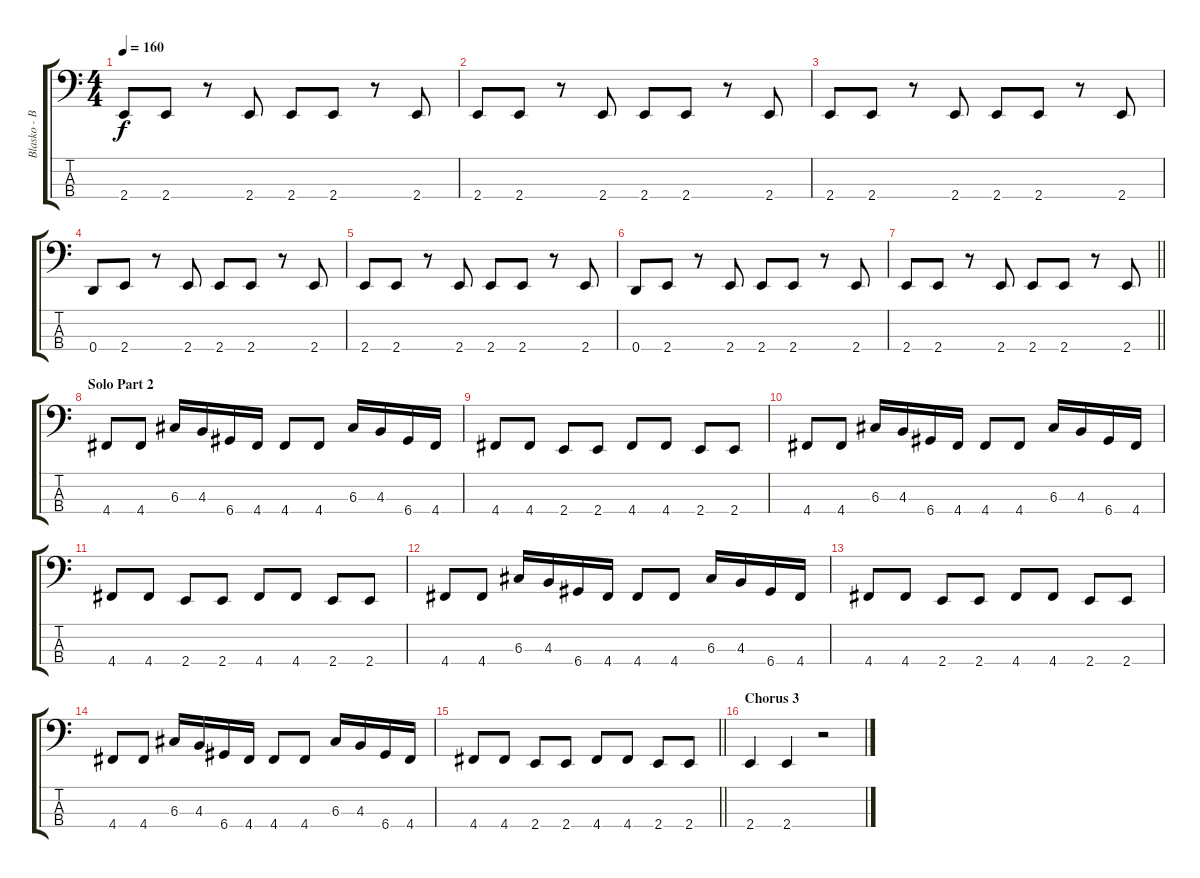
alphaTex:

\track ("Blasko - Bass Guitar" "Blasko - B") {instrument electricbassfinger}
\staff {score tabs}
\tuning (F2 C2 G1 D1) {hide}
\ts (4 4)
\tempo 160
\clef f4
\ks c
2.4.8{dy f} 2.4.8 r.8 2.4.8 2.4.8 2.4.8 r.8 2.4.8 |
2.4.8 2.4.8 r.8 2.4.8 2.4.8 2.4.8 r.8 2.4.8 |
2.4.8 2.4.8 r.8 2.4.8 2.4.8 2.4.8 r.8 2.4.8 |
0.4.8 2.4.8 r.8 2.4.8 2.4.8 2.4.8 r.8 2.4.8 |
2.4.8 2.4.8 r.8 2.4.8 2.4.8 2.4.8 r.8 2.4.8 |
0.4.8 2.4.8 r.8 2.4.8 2.4.8 2.4.8 r.8 2.4.8 |
\barLineRight lightlight
2.4.8 2.4.8 r.8 2.4.8 2.4.8 2.4.8 r.8 2.4.8 |
\section ("" "Solo Part 2")
4.4.8 4.4.8 6.3.16 4.3.16 6.4.16 4.4.16 4.4.8 4.4.8 6.3.16 4.3.16 6.4.16 4.4.16 |
4.4.8 4.4.8 2.4.8 2.4.8 4.4.8 4.4.8 2.4.8 2.4.8 |
4.4.8 4.4.8 6.3.16 4.3.16 6.4.16 4.4.16 4.4.8 4.4.8 6.3.16 4.3.16 6.4.16 4.4.16 |
4.4.8 4.4.8 2.4.8 2.4.8 4.4.8 4.4.8 2.4.8 2.4.8 |
4.4.8 4.4.8 6.3.16 4.3.16 6.4.16 4.4.16 4.4.8 4.4.8 6.3.16 4.3.16 6.4.16 4.4.16 |
4.4.8 4.4.8 2.4.8 2.4.8 4.4.8 4.4.8 2.4.8 2.4.8 |
4.4.8 4.4.8 6.3.16 4.3.16 6.4.16 4.4.16 4.4.8 4.4.8 6.3.16 4.3.16 6.4.16 4.4.16 |
\barLineRight lightlight
4.4.8 4.4.8 2.4.8 2.4.8 4.4.8 4.4.8 2.4.8 2.4.8 |
\section ("" "Chorus 3")
2.4.4 2.4.4 r.2
